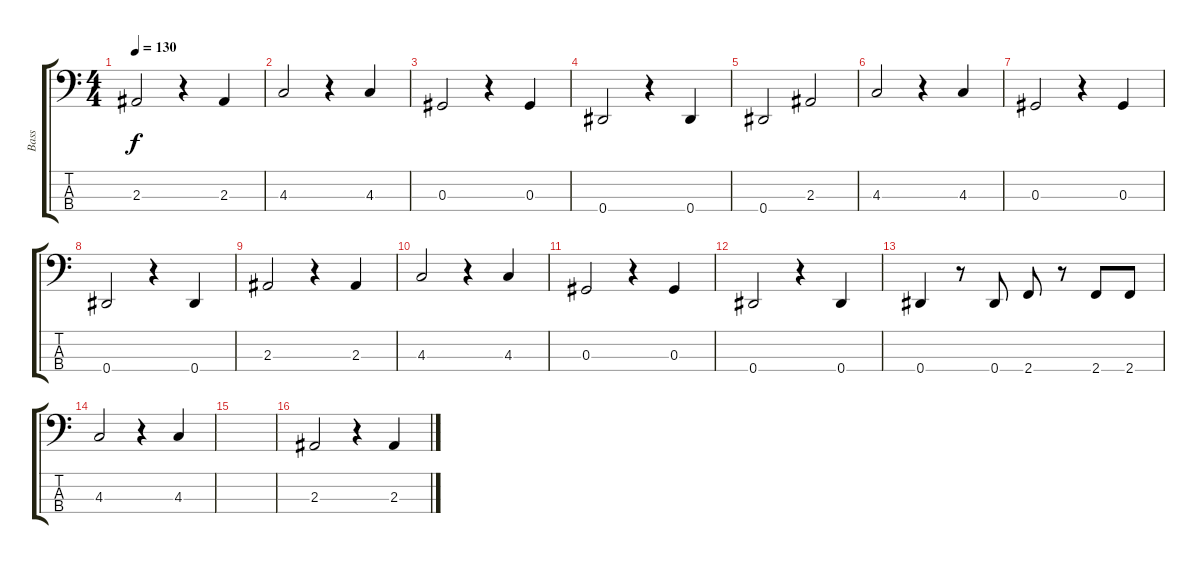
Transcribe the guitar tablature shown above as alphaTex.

\track ("Bass" "Bass") {instrument electricbassfinger}
\staff {score tabs}
\tuning (Gb2 Db2 Ab1 Eb1) {hide}
\ts (4 4)
\tempo 130
\clef f4
\ks c
2.3.2{dy f} r.4 2.3.4 |
4.3.2 r.4 4.3.4 |
0.3.2 r.4 0.3.4 |
0.4.2 r.4 0.4.4 |
0.4.2 2.3.2 |
4.3.2 r.4 4.3.4 |
0.3.2 r.4 0.3.4 |
0.4.2 r.4 0.4.4 |
2.3.2 r.4 2.3.4 |
4.3.2 r.4 4.3.4 |
0.3.2 r.4 0.3.4 |
0.4.2 r.4 0.4.4 |
0.4.4 r.8 0.4.8 2.4.8 r.8 2.4.8 2.4.8 |
4.3.2 r.4 4.3.4 |
|
2.3.2 r.4 2.3.4
